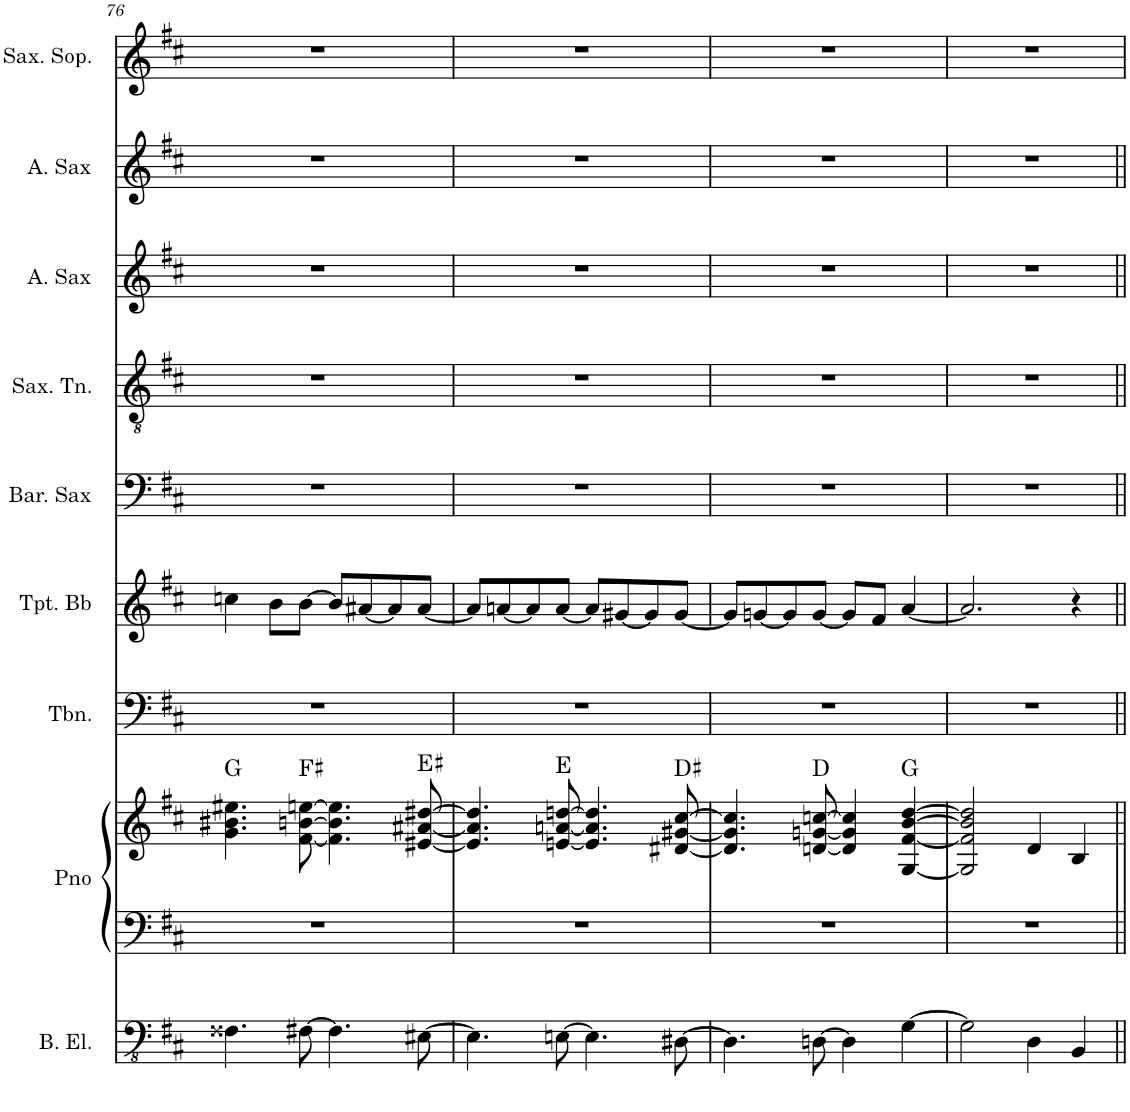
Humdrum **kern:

**kern	**kern	**kern	**harte	**kern	**kern	**kern	**kern	**kern	**kern	**kern
*part9	*part8	*part8	*part8	*part7	*part6	*part5	*part4	*part3	*part2	*part1
*staff10	*staff9	*staff8	*	*staff7	*staff6	*staff5	*staff4	*staff3	*staff2	*staff1
*I"Baixo elétrico	*I"Piano	*	*	*I"Trombone	*I"Trompete Bb	*I"Saxofone barítono	*I"Saxofone Tenor	*I"Saxofone Alto	*I"Saxofone Alto	*I"Saxofone Soprano
*I'B. El.	*I'Pno	*	*	*I'Tbn.	*I'Tpt. Bb	*	*I'Sax. Tn.	*	*	*I'Sax. Sop.
!!LO:PB:g=z
*clefFv4	*clefF4	*clefG2	*	*clefF4	*clefG2	*clefF4	*clefGv2	*clefG2	*clefG2	*clefG2
*	*	*	*	*	*ITrd1c2	*ITrd12c21	*ITrd8c14	*ITrd5c9	*ITrd5c9	*ITrd1c2
*k[f#c#]	*k[f#c#]	*k[f#c#]	*	*k[f#c#]	*k[f#c#]	*k[f#c#]	*k[f#c#]	*k[f#c#]	*k[f#c#]	*k[f#c#]
*M4/4	*M4/4	*M4/4	*	*M4/4	*M4/4	*M4/4	*M4/4	*M4/4	*M4/4	*M4/4
=76	=76	=76	=76	=76	=76	=76	=76	=76	=76	=76
4.FF##X\	1r	4.g\ 4.b#X\ 4.ee#X\	G:maj	1r	4ccn\	1r	1r	1r	1r	1r
.	.	.	.	.	8b\L	.	.	.	.	.
[8FF#X\	.	[8f#\ [8bn\ [8een\	F#:maj	.	[8b\J	.	.	.	.	.
4.FF#\]	.	4.f#\] 4.b\] 4.ee\]	.	.	8b/L]	.	.	.	.	.
.	.	.	.	.	[8a#X/	.	.	.	.	.
.	.	.	.	.	8a#/]	.	.	.	.	.
[8EE#X\	.	[8e#X/ [8a#X/ [8dd#X/	E#:maj	.	[8a#/J	.	.	.	.	.
=77	=77	=77	=77	=77	=77	=77	=77	=77	=77	=77
4.EE#\]	1r	4.e#/] 4.a#/] 4.dd#/]	.	1r	8a#/L]	1r	1r	1r	1r	1r
.	.	.	.	.	[8an/	.	.	.	.	.
.	.	.	.	.	8a/]	.	.	.	.	.
[8EEn\	.	[8en/ [8an/ [8ddn/	E:maj	.	[8a/J	.	.	.	.	.
4.EE\]	.	4.e/] 4.a/] 4.dd/]	.	.	8a/L]	.	.	.	.	.
.	.	.	.	.	[8g#X/	.	.	.	.	.
.	.	.	.	.	8g#/]	.	.	.	.	.
[8DD#X\	.	[8d#X/ [8g#X/ [8cc#/	D#:maj	.	[8g#/J	.	.	.	.	.
=78	=78	=78	=78	=78	=78	=78	=78	=78	=78	=78
4.DD#\]	1r	4.d#/] 4.g#/] 4.cc#/]	.	1r	8g#/L]	1r	1r	1r	1r	1r
.	.	.	.	.	[8gn/	.	.	.	.	.
.	.	.	.	.	8g/]	.	.	.	.	.
[8DDn\	.	[8dn/ [8gn/ [8ccn/	D:maj	.	[8g/J	.	.	.	.	.
4DD\]	.	4d/] 4g/] 4cc/]	.	.	8g/L]	.	.	.	.	.
.	.	.	.	.	8f#/J	.	.	.	.	.
[4GG\	.	[4G/ [4f#/ [4b/ [4dd/	G:maj	.	[4a/	.	.	.	.	.
=79	=79	=79	=79	=79	=79	=79	=79	=79	=79	=79
2GG\]	1r	2G/] 2f#/] 2b/] 2dd/]	.	1r	2.a/]	1r	1r	1r	1r	1r
4DD\	.	4d/	.	.	.	.	.	.	.	.
4BBB/	.	4B/	.	.	4r	.	.	.	.	.
=	=	=	=	=	=	=	=	=	=	=
*-	*-	*-	*-	*-	*-	*-	*-	*-	*-	*-
